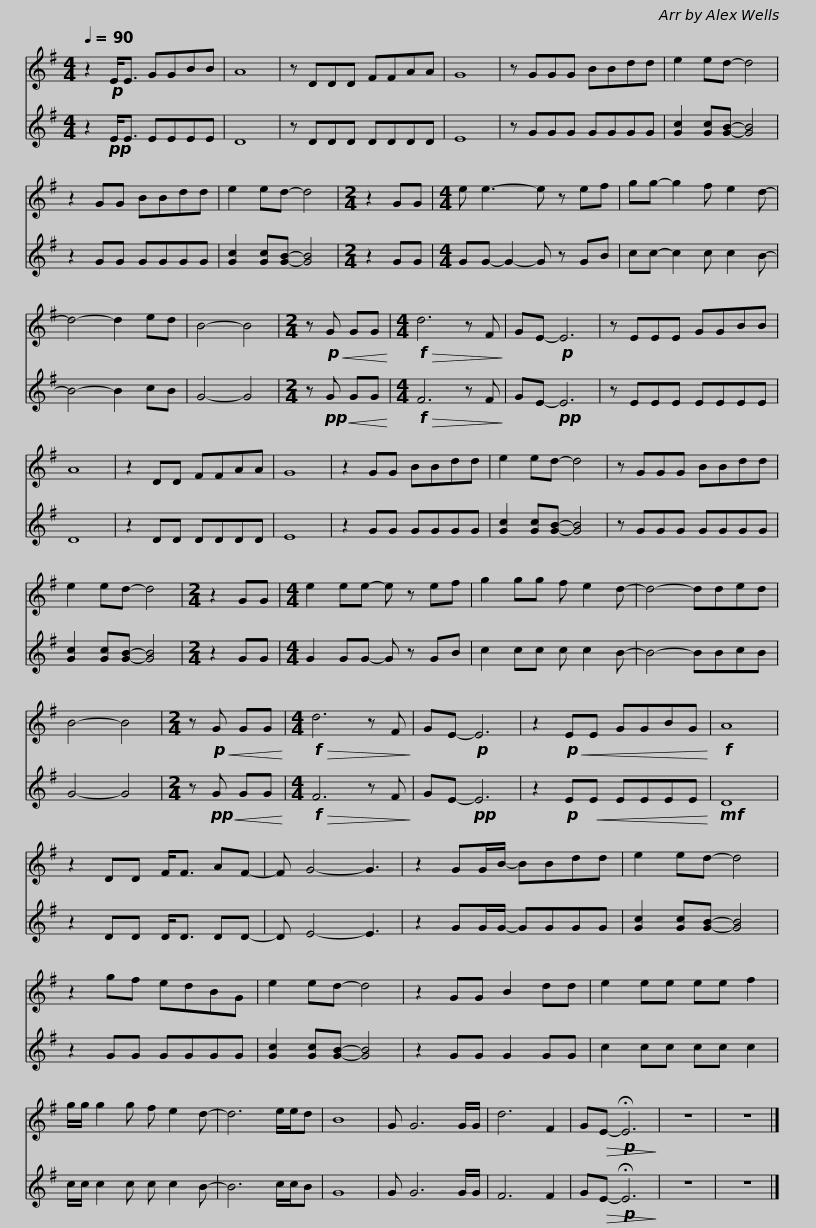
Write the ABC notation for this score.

X:1
%%score 1 2
L:1/8
Q:1/4=90
M:4/4
I:linebreak $
K:none
V:1 treble transpose=-2
V:2 treble transpose=-2
V:1
[K:G] z2!p! E<E GGBB | A8 | z DDD FFAA | G8 | z GGG BBdd | %5
 e2 ed- d4 | z2 GG BBdd |$ e2 ed- d4 |[M:2/4] z2 GG |[M:4/4] e e3- e z ef | %10
 gg- g2 f e2 d- | d4- d2 ed | B4- B4 |[M:2/4] z!p!!<(! G GG!<)! |[M:4/4]!f!!>(! d6 z F!>)! |$ %15
 GE-!p! E6 | z EEE GGBB | A8 | z2 DD FFAA | G8 | %20
 z2 GG BBdd | e2 ed- d4 | z GGG BBdd |$ e2 ed- d4 |[M:2/4] z2 GG | %25
[M:4/4] e2 ee- e z ef | g2 gg f e2 d- | d4- dded | B4- B4 |[M:2/4] z!p!!<(! G GG!<)! | %30
[M:4/4]!f!!>(! d6 z F!>)! |$ GE-!p! E6 | z2!p!!<(! EE GGBG!<)! |!f! A8 | z2 DD F<F AF- | %35
 F G4- G3 | z2 GG/B/- BBdd | e2 ed- d4 |$ z2 gf edBG | e2 ed- d4 | %40
 z2 GG B2 dd | e2 ee ee f2 | g/g/ g2 g f e2 d- | d6 e/e/d | B8 | %45
 G G6 G/G/ |$ d6 F2 | G!>(!E-!p! !fermata!E6!>)! | z8 | z8 |] %50
V:2
[K:G] z2!pp! E<E EEEE | D8 | z DDD DDDD | E8 | z GGG GGGG | %5
 [Gc]2 [Gc][GB]- [GB]4 | z2 GG GGGG |$ [Gc]2 [Gc][GB]- [GB]4 |[M:2/4] z2 GG |[M:4/4] GG- G2- G z GB | %10
 cc- c2 c c2 B- | B4- B2 cB | G4- G4 |[M:2/4] z!pp!!<(! G GG!<)! |[M:4/4]!f!!>(! F6 z F!>)! |$ %15
 GE-!pp! E6 | z EEE EEEE | D8 | z2 DD DDDD | E8 | %20
 z2 GG GGGG | [Gc]2 [Gc][GB]- [GB]4 | z GGG GGGG |$ [Gc]2 [Gc][GB]- [GB]4 |[M:2/4] z2 GG | %25
[M:4/4] G2 GG- G z GB | c2 cc c c2 B- | B4- BBcB | G4- G4 |[M:2/4] z!pp!!<(! G GG!<)! | %30
[M:4/4]!f!!>(! F6 z F!>)! |$ GE-!pp! E6 | z2!p! E!<(!E EEEE!<)! |!mf! D8 | z2 DD D<D DD- | %35
 D E4- E3 | z2 GG/G/- GGGG | [Gc]2 [Gc][GB]- [GB]4 |$ z2 GG GGGG | [Gc]2 [Gc][GB]- [GB]4 | %40
 z2 GG G2 GG | c2 cc cc c2 | c/c/ c2 c c c2 B- | B6 c/c/B | G8 | %45
 G G6 G/G/ |$ F6 F2 | G!>(!E-!p! !fermata!E6!>)! | z8 | z8 |] %50
